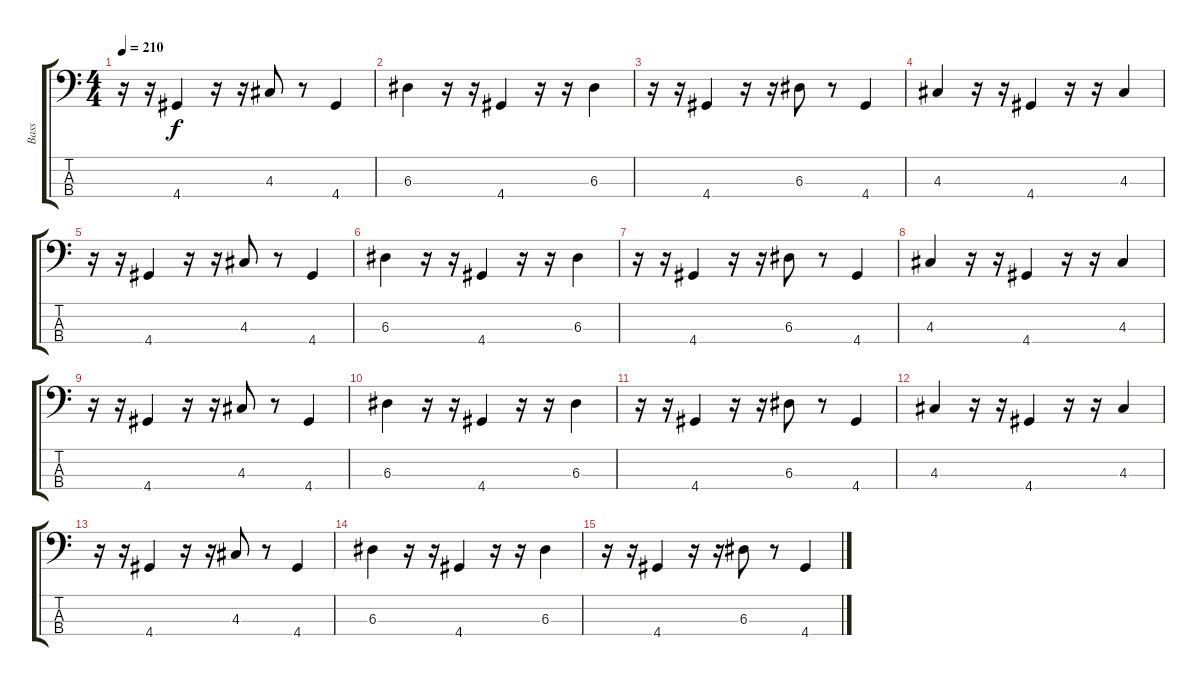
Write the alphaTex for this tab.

\track ("Bass" "Bass") {instrument electricbasspick}
\staff {score tabs}
\tuning (G2 D2 A1 E1) {hide}
\ts (4 4)
\tempo 210
\clef f4
\ks c
r.16{dy f} r.16 4.4.4 r.16 r.16 4.3.8 r.8 4.4.4 |
6.3.4 r.16 r.16 4.4.4 r.16 r.16 6.3.4 |
r.16 r.16 4.4.4 r.16 r.16 6.3.8 r.8 4.4.4 |
4.3.4 r.16 r.16 4.4.4 r.16 r.16 4.3.4 |
r.16 r.16 4.4.4 r.16 r.16 4.3.8 r.8 4.4.4 |
6.3.4 r.16 r.16 4.4.4 r.16 r.16 6.3.4 |
r.16 r.16 4.4.4 r.16 r.16 6.3.8 r.8 4.4.4 |
4.3.4 r.16 r.16 4.4.4 r.16 r.16 4.3.4 |
r.16 r.16 4.4.4 r.16 r.16 4.3.8 r.8 4.4.4 |
6.3.4 r.16 r.16 4.4.4 r.16 r.16 6.3.4 |
r.16 r.16 4.4.4 r.16 r.16 6.3.8 r.8 4.4.4 |
4.3.4 r.16 r.16 4.4.4 r.16 r.16 4.3.4 |
r.16 r.16 4.4.4 r.16 r.16 4.3.8 r.8 4.4.4 |
6.3.4 r.16 r.16 4.4.4 r.16 r.16 6.3.4 |
r.16 r.16 4.4.4 r.16 r.16 6.3.8 r.8 4.4.4
